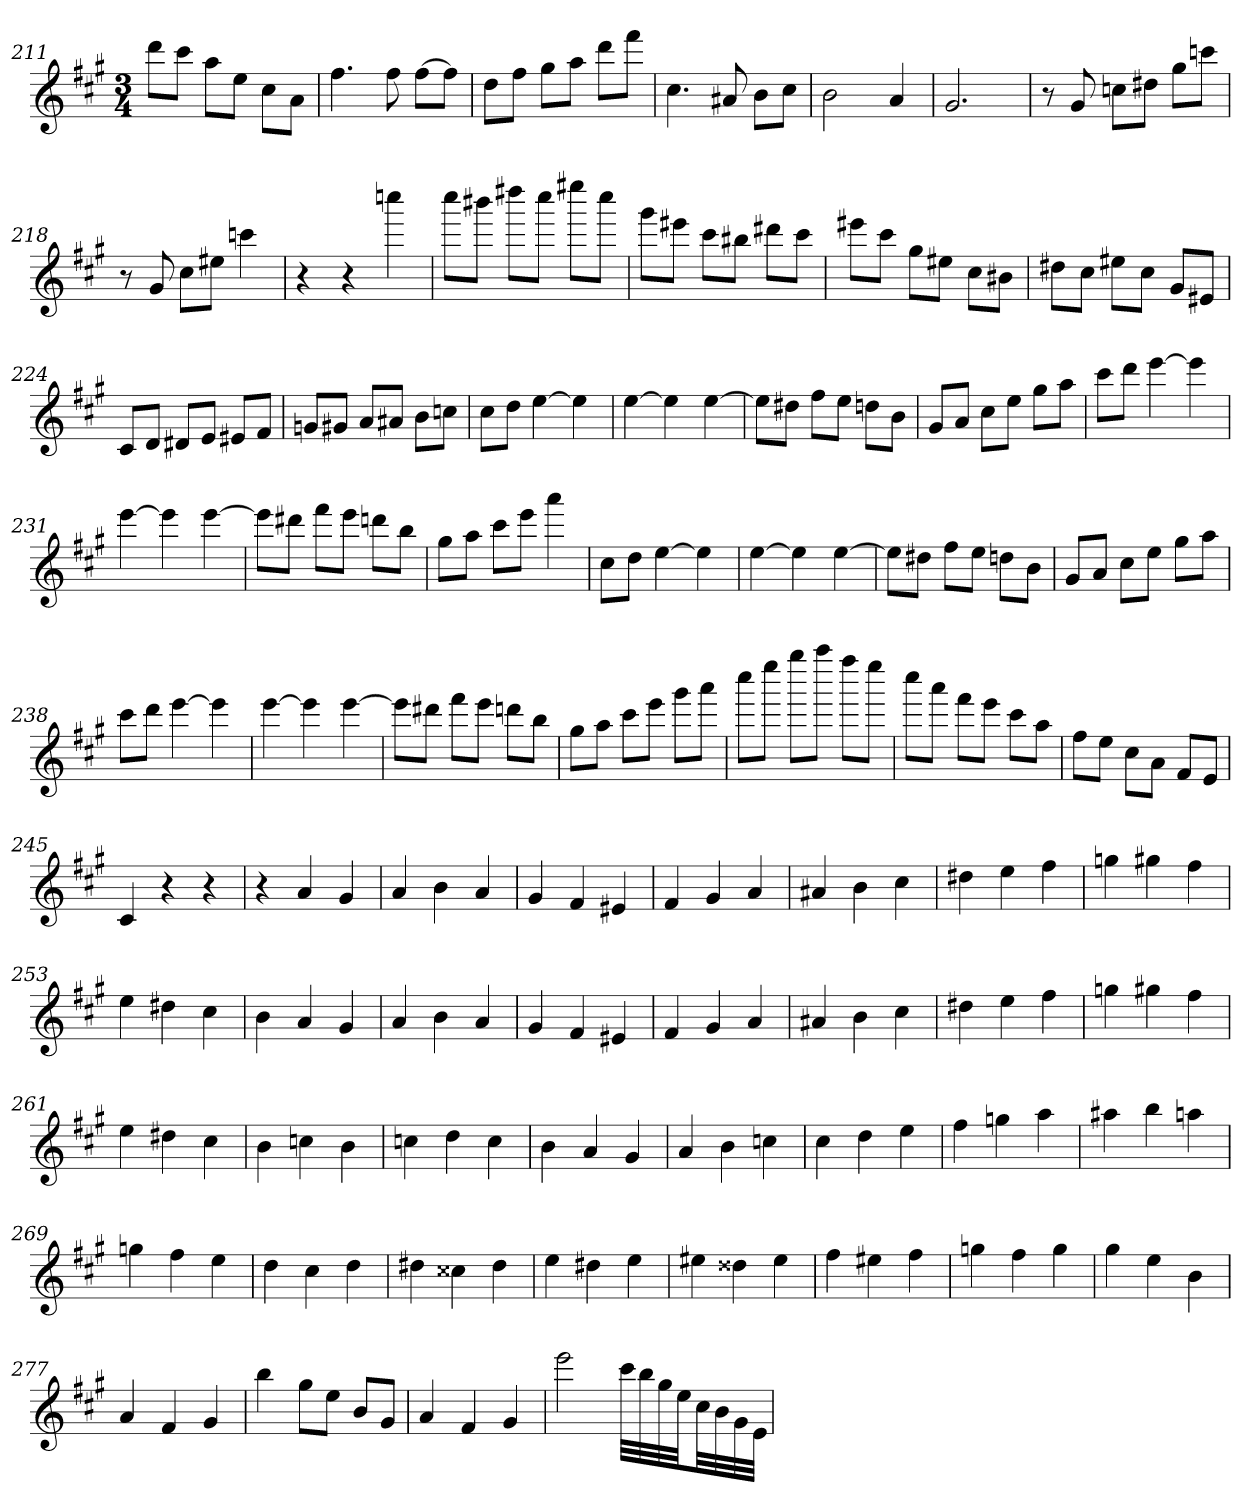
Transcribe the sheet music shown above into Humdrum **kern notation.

**kern
*part1
*staff1
*clefG2
*k[f#c#g#]
*A:
*M3/4
=211
8ddd\L
8ccc#\J
8aa\L
8ee\J
8cc#\L
8a\J
=212
4.ff#
8ff#
[8ff#\L
8ff#\J]
=213
8dd\L
8ff#\J
8gg#\L
8aa\J
8ddd\L
8fff#\J
=214
4.cc#
8a#X
8b\L
8cc#\J
=215
2b
4a
=216
2.g#
=217
8r
8g#
8ccn\L
8dd#X\J
8gg#\L
8cccn\J
=218
8r
8g#
8cc#\L
8ee#X\J
4cccn
=219
4r
4r
4ccccn
=220
8cccc#\L
8bbb#X\J
8dddd#X\L
8cccc#\J
8eeee#X\L
8cccc#\J
=221
8ggg#\L
8eee#X\J
8ccc#\L
8bb#X\J
8ddd#X\L
8ccc#\J
=222
8eee#X\L
8ccc#\J
8gg#\L
8ee#X\J
8cc#\L
8b#X\J
=223
8dd#X\L
8cc#\J
8ee#X\L
8cc#\J
8g#/L
8e#X/J
=224
8c#/L
8d/J
8d#X/L
8e/J
8e#X/L
8f#/J
=225
8gn/L
8g#X/J
8a/L
8a#X/J
8b\L
8ccn\J
=226
8cc#\L
8dd\J
[4ee
4ee]
=227
[4ee
4ee]
[4ee
=228
8ee\L]
8dd#X\J
8ff#\L
8ee\J
8ddn\L
8b\J
=229
8g#/L
8a/J
8cc#\L
8ee\J
8gg#\L
8aa\J
=230
8ccc#\L
8ddd\J
[4eee
4eee]
=231
[4eee
4eee]
[4eee
=232
8eee\L]
8ddd#X\J
8fff#\L
8eee\J
8dddn\L
8bb\J
=233
8gg#\L
8aa\J
8ccc#\L
8eee\J
4aaa
=234
8cc#\L
8dd\J
[4ee
4ee]
=235
[4ee
4ee]
[4ee
=236
8ee\L]
8dd#X\J
8ff#\L
8ee\J
8ddn\L
8b\J
=237
8g#/L
8a/J
8cc#\L
8ee\J
8gg#\L
8aa\J
=238
8ccc#\L
8ddd\J
[4eee
4eee]
=239
[4eee
4eee]
[4eee
=240
8eee\L]
8ddd#X\J
8fff#\L
8eee\J
8dddn\L
8bb\J
=241
8gg#\L
8aa\J
8ccc#\L
8eee\J
8ggg#\L
8aaa\J
=242
8cccc#\L
8eeee\J
8gggg#\L
8aaaa\J
8ffff#\L
8eeee\J
=243
8cccc#\L
8aaa\J
8fff#\L
8eee\J
8ccc#\L
8aa\J
=244
8ff#\L
8ee\J
8cc#\L
8a\J
8f#/L
8e/J
=245
4c#
4r
4r
=246
4r
4a
4g#
=247
4a
4b
4a
=248
4g#
4f#
4e#X
=249
4f#
4g#
4a
=250
4a#X
4b
4cc#
=251
4dd#X
4ee
4ff#
=252
4ggn
4gg#X
4ff#
=253
4ee
4dd#X
4cc#
=254
4b
4a
4g#
=255
4a
4b
4a
=256
4g#
4f#
4e#X
=257
4f#
4g#
4a
=258
4a#X
4b
4cc#
=259
4dd#X
4ee
4ff#
=260
4ggn
4gg#X
4ff#
=261
4ee
4dd#X
4cc#
=262
4b
4ccn
4b
=263
4ccn
4dd
4cc
=264
4b
4a
4g#
=265
4a
4b
4ccn
=266
4cc#
4dd
4ee
=267
4ff#
4ggn
4aa
=268
4aa#X
4bb
4aan
=269
4ggn
4ff#
4ee
=270
4dd
4cc#
4dd
=271
4dd#X
4cc##X
4dd#
=272
4ee
4dd#X
4ee
=273
4ee#X
4dd##X
4ee#
=274
4ff#
4ee#X
4ff#
=275
4ggn
4ff#
4gg
=276
4gg#
4ee
4b
=277
4a
4f#
4g#
=278
4bb
8gg#\L
8ee\J
8b/L
8g#/J
=279
4a
4f#
4g#
=280
2eee
32ccc#\LLL
32bb\
32gg#\
32ee\JJ
32cc#\LL
32b\
32g#\
32e\JJJ
=
*-
